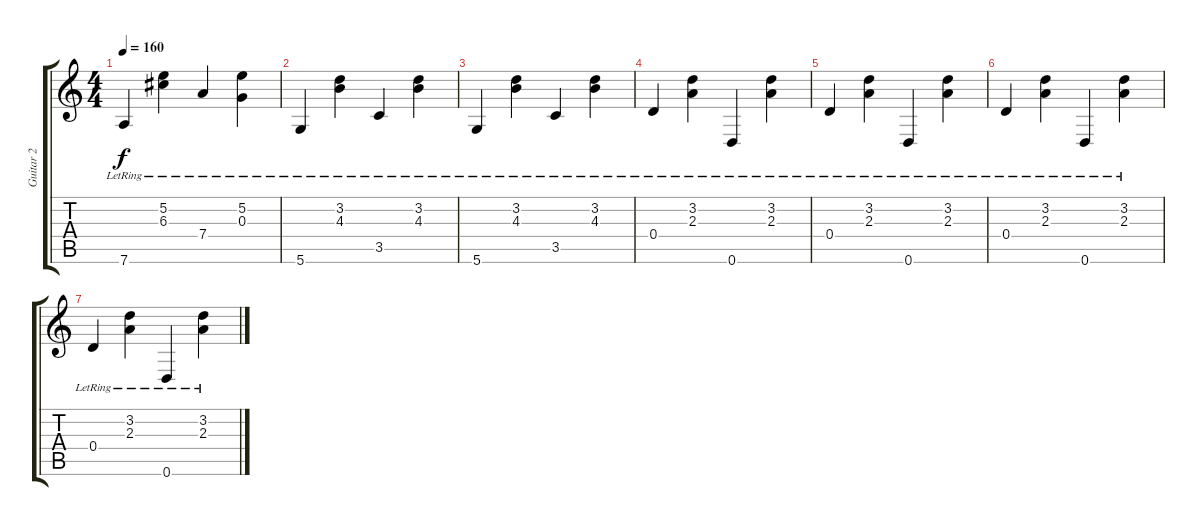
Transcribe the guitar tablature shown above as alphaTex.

\track ("Guitar 2" "Guitar 2") {instrument electricguitarclean}
\staff {score tabs}
\tuning (E4 B3 G3 D3 A2 D2) {hide}
\ts (4 4)
\tempo 160
\clef g2
\ks c
7.6{lr}.4{dy f} (5.2{lr} 6.3{lr}).4 7.4{lr}.4 (5.2{lr} 0.3{lr}).4 |
5.6{lr}.4 (3.2{lr} 4.3{lr}).4 3.5{lr}.4 (3.2{lr} 4.3{lr}).4 |
5.6{lr}.4 (3.2{lr} 4.3{lr}).4 3.5{lr}.4 (3.2{lr} 4.3{lr}).4 |
0.4{lr}.4 (3.2{lr} 2.3{lr}).4 0.6{lr}.4 (3.2{lr} 2.3{lr}).4 |
0.4{lr}.4 (3.2{lr} 2.3{lr}).4 0.6{lr}.4 (3.2{lr} 2.3{lr}).4 |
0.4{lr}.4 (3.2{lr} 2.3{lr}).4 0.6{lr}.4 (3.2{lr} 2.3{lr}).4 |
0.4{lr}.4 (3.2{lr} 2.3{lr}).4 0.6{lr}.4 (3.2{lr} 2.3{lr}).4
